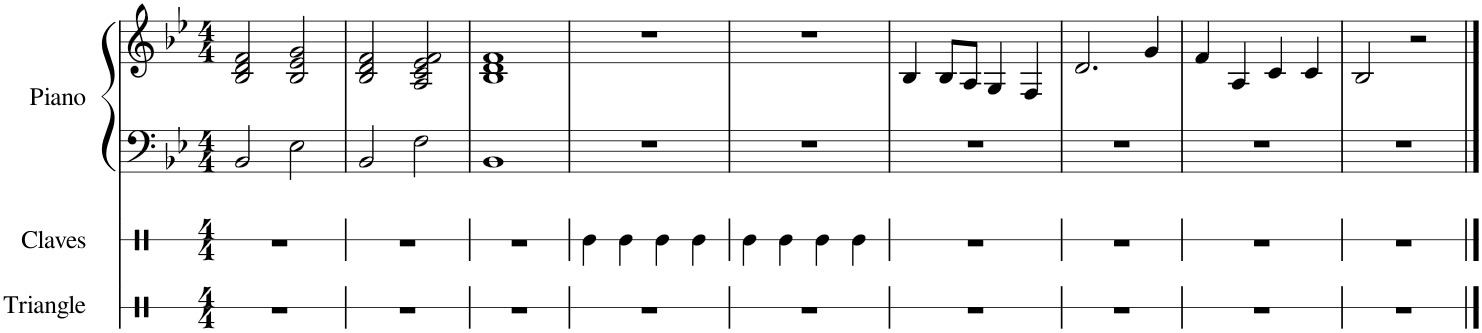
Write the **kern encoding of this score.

**kern	**kern	**kern	**kern
*part3	*part2	*part1	*part1
*staff4	*staff3	*staff2	*staff1
*I"Triangle	*I"Claves	*I"Piano	*
*I'Trgl.	*I'Clv.	*I'Pno.	*
*stria1	*stria1	*	*
*clefX	*clefX	*clefF4	*clefG2
*k[b-e-]	*k[b-e-]	*k[b-e-]	*k[b-e-]
*M4/4	*M4/4	*M4/4	*M4/4
=1	=1	=1	=1
1r	1r	2BB-/	2B-/ 2d/ 2f/
.	.	2E-\	2B-/ 2e-/ 2g/
=2	=2	=2	=2
1r	1r	2BB-/	2B-/ 2d/ 2f/
.	.	2F\	2A/ 2c/ 2e-/ 2f/
=3	=3	=3	=3
1r	1r	1BB-	1B- 1d 1f
=4	=4	=4	=4
1r	4Re\	1r	1r
.	4Re\	.	.
.	4Re\	.	.
.	4Re\	.	.
=5	=5	=5	=5
1r	4Re\	1r	1r
.	4Re\	.	.
.	4Re\	.	.
.	4Re\	.	.
=6	=6	=6	=6
1r	1r	1r	4B-/
.	.	.	8B-/L
.	.	.	8A/J
.	.	.	4G/
.	.	.	4F/
=7	=7	=7	=7
1r	1r	1r	2.d/
.	.	.	4g/
=8	=8	=8	=8
1r	1r	1r	4f/
.	.	.	4A/
.	.	.	4c/
.	.	.	4c/
=9	=9	=9	=9
1r	1r	1r	2B-/
.	.	.	2r
==	==	==	==
*-	*-	*-	*-
